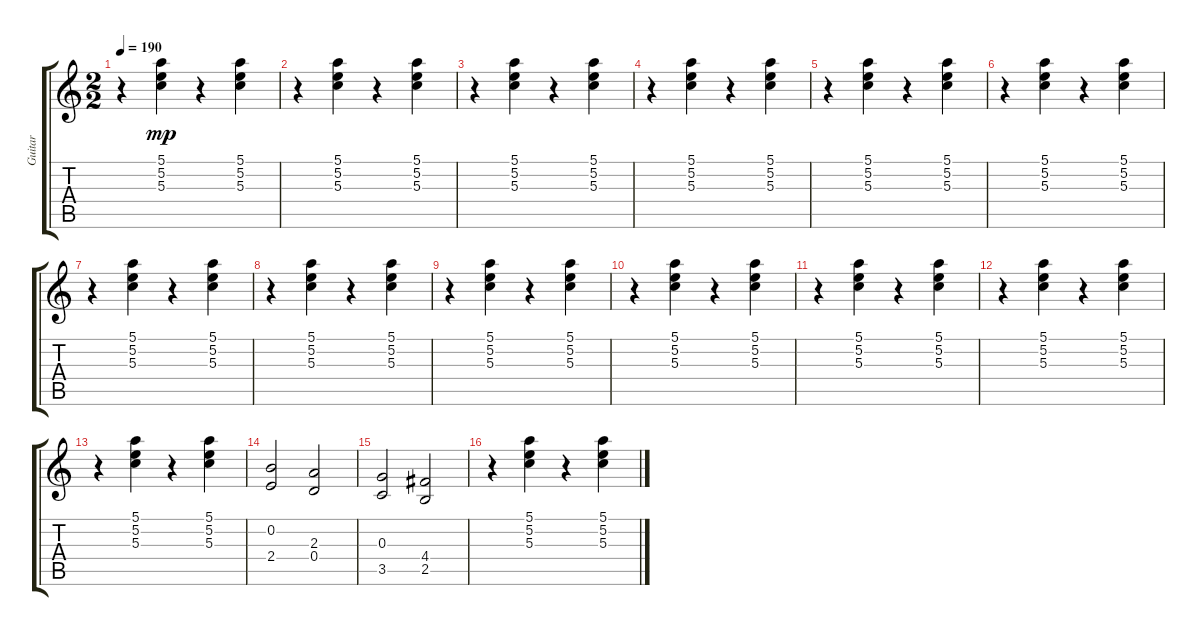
\track ("Guitar" "Guitar") {instrument electricguitarclean}
\staff {score tabs}
\tuning (E4 B3 G3 D3 A2 E2) {hide}
\ts (2 2)
\tempo 190
\clef g2
\ks c
r.4{dy mp} (5.1 5.2 5.3).4 r.4 (5.1 5.2 5.3).4 |
r.4 (5.1 5.2 5.3).4 r.4 (5.1 5.2 5.3).4 |
r.4 (5.1 5.2 5.3).4 r.4 (5.1 5.2 5.3).4 |
r.4 (5.1 5.2 5.3).4 r.4 (5.1 5.2 5.3).4 |
r.4 (5.1 5.2 5.3).4 r.4 (5.1 5.2 5.3).4 |
r.4 (5.1 5.2 5.3).4 r.4 (5.1 5.2 5.3).4 |
r.4 (5.1 5.2 5.3).4 r.4 (5.1 5.2 5.3).4 |
r.4 (5.1 5.2 5.3).4 r.4 (5.1 5.2 5.3).4 |
r.4 (5.1 5.2 5.3).4 r.4 (5.1 5.2 5.3).4 |
r.4 (5.1 5.2 5.3).4 r.4 (5.1 5.2 5.3).4 |
r.4 (5.1 5.2 5.3).4 r.4 (5.1 5.2 5.3).4 |
r.4 (5.1 5.2 5.3).4 r.4 (5.1 5.2 5.3).4 |
r.4 (5.1 5.2 5.3).4 r.4 (5.1 5.2 5.3).4 |
(0.2 2.4).2 (2.3 0.4).2 |
(0.3 3.5).2 (4.4 2.5).2 |
r.4 (5.1 5.2 5.3).4 r.4 (5.1 5.2 5.3).4
